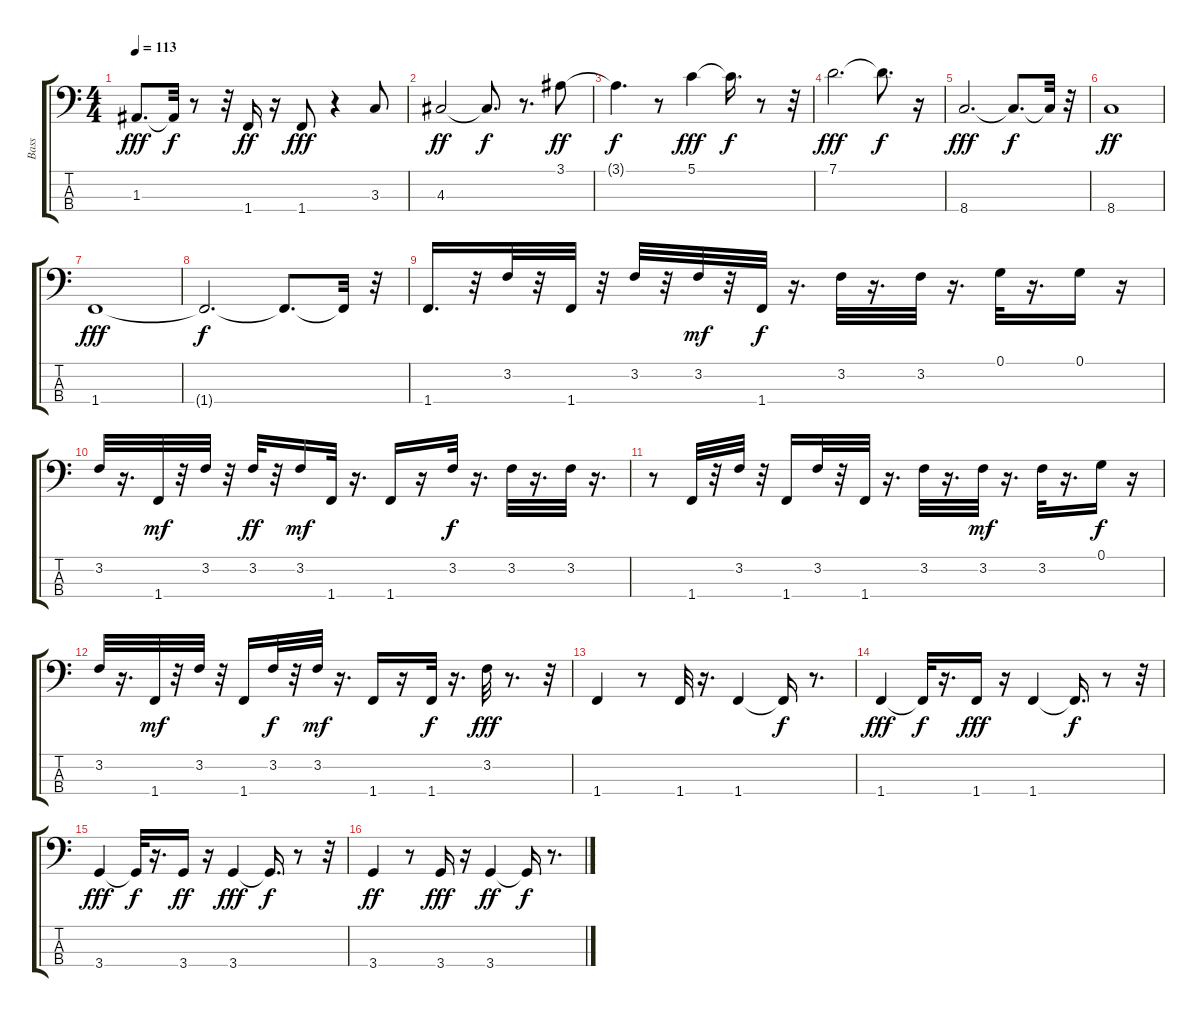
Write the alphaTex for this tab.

\track ("Bass" "Bass") {instrument electricbassfinger}
\staff {score tabs}
\tuning (G2 D2 A1 E1) {hide}
\ts (4 4)
\tempo 113
\clef f4
\ks c
1.3.8{d dy fff} 1.3{t}.32{dy f} r.8 r.32 1.4.16{dy ff} r.16 1.4.8{dy fff} r.4 3.3.8 |
4.3.2{dy ff} 4.3{t}.8{d dy f} r.8{d} 3.1.8{dy ff} |
3.1{t}.4{d dy f} r.8 5.1.4{dy fff} 5.1{t}.16{d dy f} r.8 r.32 |
7.1.2{d dy fff} 7.1{t}.8{d dy f} r.16 |
8.4.2{d dy fff} 8.4{t}.8{d dy f} 8.4{t}.32 r.32 |
8.4.1{dy ff} |
1.4.1{dy fff} |
1.4{t}.2{d dy f} 1.4{t}.8{d} 1.4{t}.32 r.32 |
1.4.16{d} r.32 3.2.32 r.32 1.4.32 r.32 3.2.32 r.32 3.2.32{dy mf} r.32 1.4.32{dy f} r.16{d} 3.2.32 r.16{d} 3.2.32 r.16{d} 0.1.32 r.16{d} 0.1.16 r.16 |
3.2.32 r.16{d} 1.4.32{dy mf} r.32 3.2.32 r.32 3.2.32{dy ff} r.32 3.2.16{dy mf} 1.4.32 r.16{d} 1.4.16 r.16 3.2.32{dy f} r.16{d} 3.2.32 r.16{d} 3.2.32 r.16{d} |
r.8 1.4.32 r.32 3.2.32 r.32 1.4.16 3.2.32 r.32 1.4.32 r.16{d} 3.2.32 r.16{d} 3.2.32{dy mf} r.16{d} 3.2.32 r.16{d} 0.1.16{dy f} r.16 |
3.2.32 r.16{d} 1.4.32{dy mf} r.32 3.2.32 r.32 1.4.16 3.2.32{dy f} r.32 3.2.32{dy mf} r.16{d} 1.4.16 r.16 1.4.32{dy f} r.16{d} 3.2.32{dy fff} r.8{d} r.32 |
1.4.4 r.8 1.4.32 r.16{d} 1.4.4 1.4{t}.16{dy f} r.8{d} |
1.4.4{dy fff} 1.4{t}.32{dy f} r.16{d} 1.4.16{dy fff} r.16 1.4.4 1.4{t}.16{d dy f} r.8 r.32 |
3.4.4{dy fff} 3.4{t}.32{dy f} r.16{d} 3.4.16{dy ff} r.16 3.4.4{dy fff} 3.4{t}.16{d dy f} r.8 r.32 |
3.4.4{dy ff} r.8 3.4.16{dy fff} r.16 3.4.4{dy ff} 3.4{t}.16{dy f} r.8{d}
